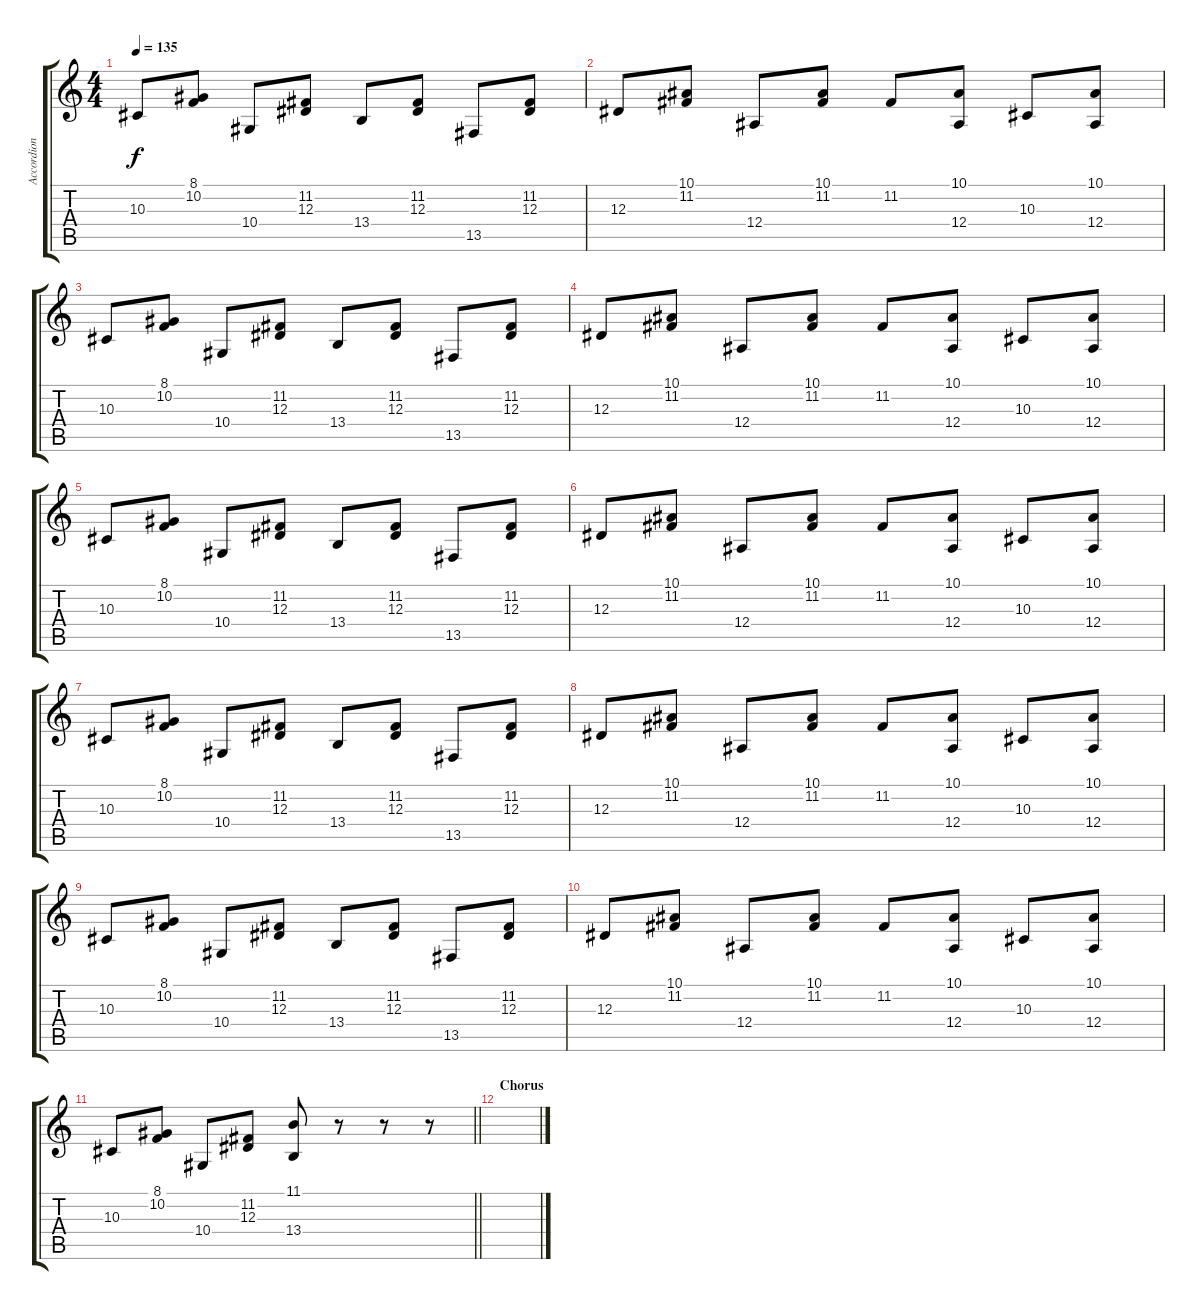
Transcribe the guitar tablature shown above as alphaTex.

\track ("Accordion" "Accordion") {instrument accordion}
\staff {score tabs}
\tuning (C4 G3 Eb3 Bb2 F2 C2) {hide}
\ts (4 4)
\tempo 135
\clef g2
\ks c
10.3.8{dy f} (8.1 10.2).8 10.4.8 (11.2 12.3).8 13.4.8 (11.2 12.3).8 13.5.8 (11.2 12.3).8 |
12.3.8 (10.1 11.2).8 12.4.8 (10.1 11.2).8 11.2.8 (10.1 12.4).8 10.3.8 (10.1 12.4).8 |
10.3.8 (8.1 10.2).8 10.4.8 (11.2 12.3).8 13.4.8 (11.2 12.3).8 13.5.8 (11.2 12.3).8 |
12.3.8 (10.1 11.2).8 12.4.8 (10.1 11.2).8 11.2.8 (10.1 12.4).8 10.3.8 (10.1 12.4).8 |
10.3.8 (8.1 10.2).8 10.4.8 (11.2 12.3).8 13.4.8 (11.2 12.3).8 13.5.8 (11.2 12.3).8 |
12.3.8 (10.1 11.2).8 12.4.8 (10.1 11.2).8 11.2.8 (10.1 12.4).8 10.3.8 (10.1 12.4).8 |
10.3.8 (8.1 10.2).8 10.4.8 (11.2 12.3).8 13.4.8 (11.2 12.3).8 13.5.8 (11.2 12.3).8 |
12.3.8 (10.1 11.2).8 12.4.8 (10.1 11.2).8 11.2.8 (10.1 12.4).8 10.3.8 (10.1 12.4).8 |
10.3.8 (8.1 10.2).8 10.4.8 (11.2 12.3).8 13.4.8 (11.2 12.3).8 13.5.8 (11.2 12.3).8 |
12.3.8 (10.1 11.2).8 12.4.8 (10.1 11.2).8 11.2.8 (10.1 12.4).8 10.3.8 (10.1 12.4).8 |
\barLineRight lightlight
10.3.8 (8.1 10.2).8 10.4.8 (11.2 12.3).8 (11.1 13.4).8 r.8 r.8 r.8 |
\section ("" "Chorus")
